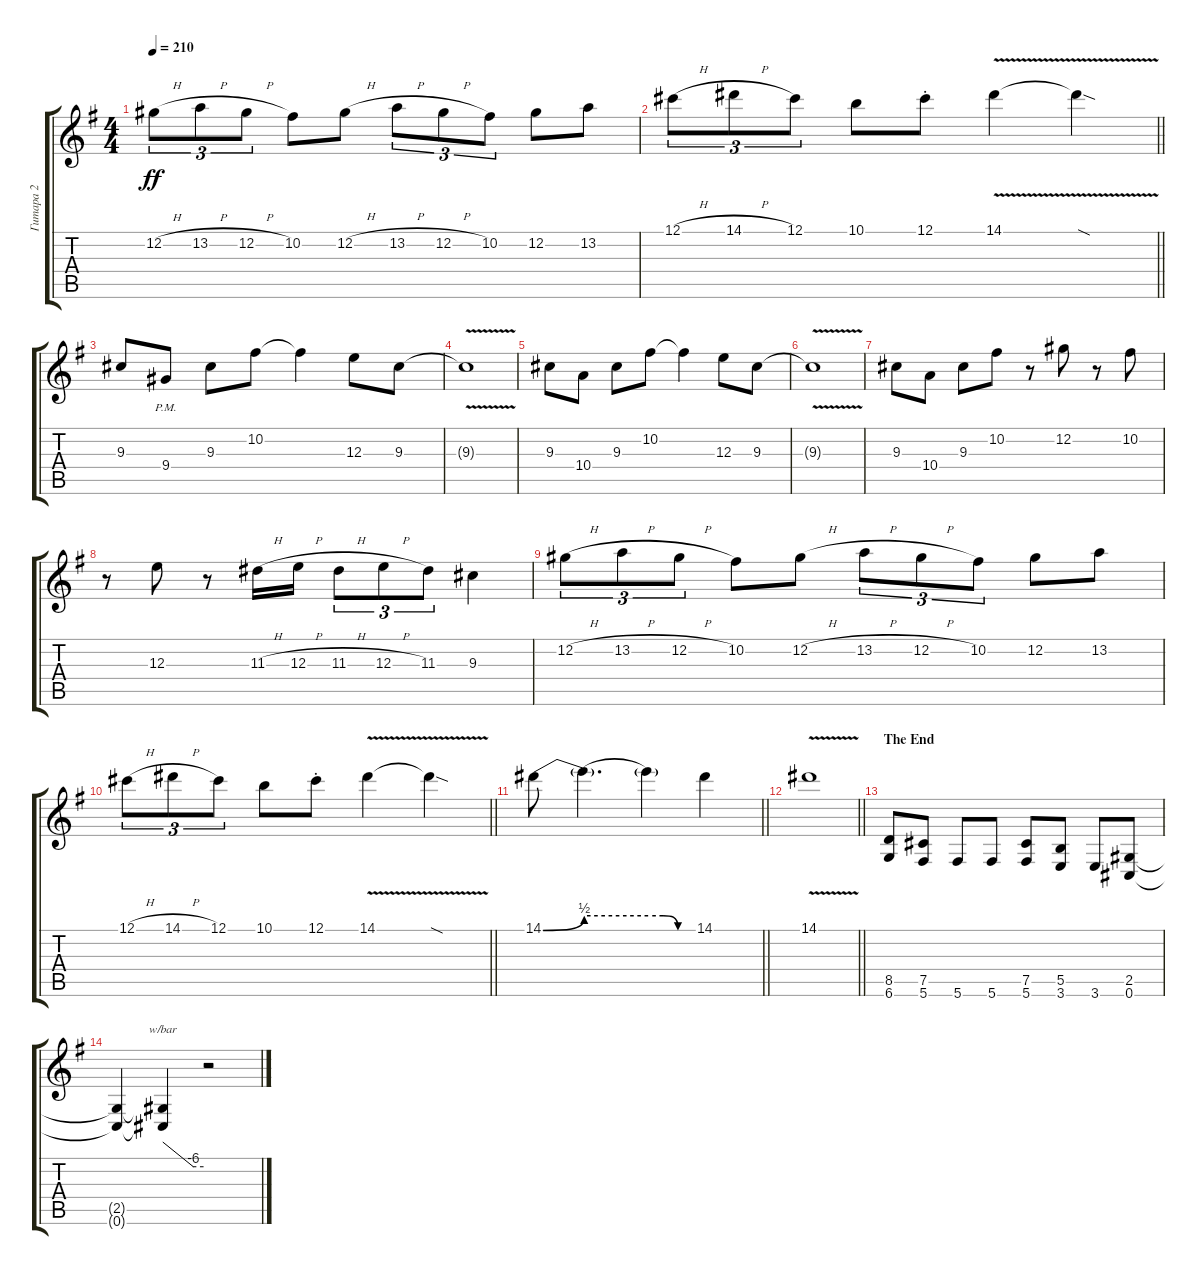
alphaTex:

\track ("Гитара 2" "Гитара 2") {instrument distortionguitar}
\staff {score tabs}
\tuning (Db4 Ab3 E3 B2 Gb2 Db2) {hide}
\ts (4 4)
\tempo 210
\clef g2
\ks g
12.2{h}.8{tu (3 2) dy ff} 13.2{h}.8{tu (3 2)} 12.2{h}.8{tu (3 2)} 10.2.8 12.2{h}.8 13.2{h}.8{tu (3 2)} 12.2{h}.8{tu (3 2)} 10.2.8{tu (3 2)} 12.2.8 13.2.8 |
\barLineRight lightlight
12.1{h}.8{tu (3 2)} 14.1{h}.8{tu (3 2)} 12.1.8{tu (3 2)} 10.1.8 12.1{st}.8 14.1{v}.4 14.1{sod t}.4 |
9.3.8 9.4{pm}.8 9.3.8 10.2.8 10.2{t}.4 12.3.8 9.3.8 |
9.3{v t}.1 |
9.3.8 10.4.8 9.3.8 10.2.8 10.2{t}.4 12.3.8 9.3.8 |
9.3{v t}.1 |
9.3.8 10.4.8 9.3.8 10.2.8 r.8 12.2.8 r.8 10.2.8 |
r.8 12.3.8 r.8 11.3{h}.16 12.3{h}.16 11.3{h}.8{tu (3 2)} 12.3{h}.8{tu (3 2)} 11.3.8{tu (3 2)} 9.3.4 |
12.2{h}.8{tu (3 2)} 13.2{h}.8{tu (3 2)} 12.2{h}.8{tu (3 2)} 10.2.8 12.2{h}.8 13.2{h}.8{tu (3 2)} 12.2{h}.8{tu (3 2)} 10.2.8{tu (3 2)} 12.2.8 13.2.8 |
\barLineRight lightlight
12.1{h}.8{tu (3 2)} 14.1{h}.8{tu (3 2)} 12.1.8{tu (3 2)} 10.1.8 12.1{st}.8 14.1{v}.4 14.1{sod t}.4 |
\barLineRight lightlight
14.1{be (bend 0 0 60 2)}.8 14.1{be (hold 0 2 60 2) t}.4{d} 14.1{be (custom 0 2 20 2 40 0 60 0) t}.4 14.1.4 |
\barLineRight lightlight
14.1{v}.1 |
\section ("" "The End")
(8.5 6.6).8 (7.5 5.6).8 5.6.8 5.6.8 (7.5 5.6).8 (5.5 3.6).8 3.6.8 (2.5 0.6).8 |
(2.5{t} 0.6{t}).4 (2.5{t} 0.6{t}).4{tbe (custom default 0 0 45 -24 60 -24)} r.2
